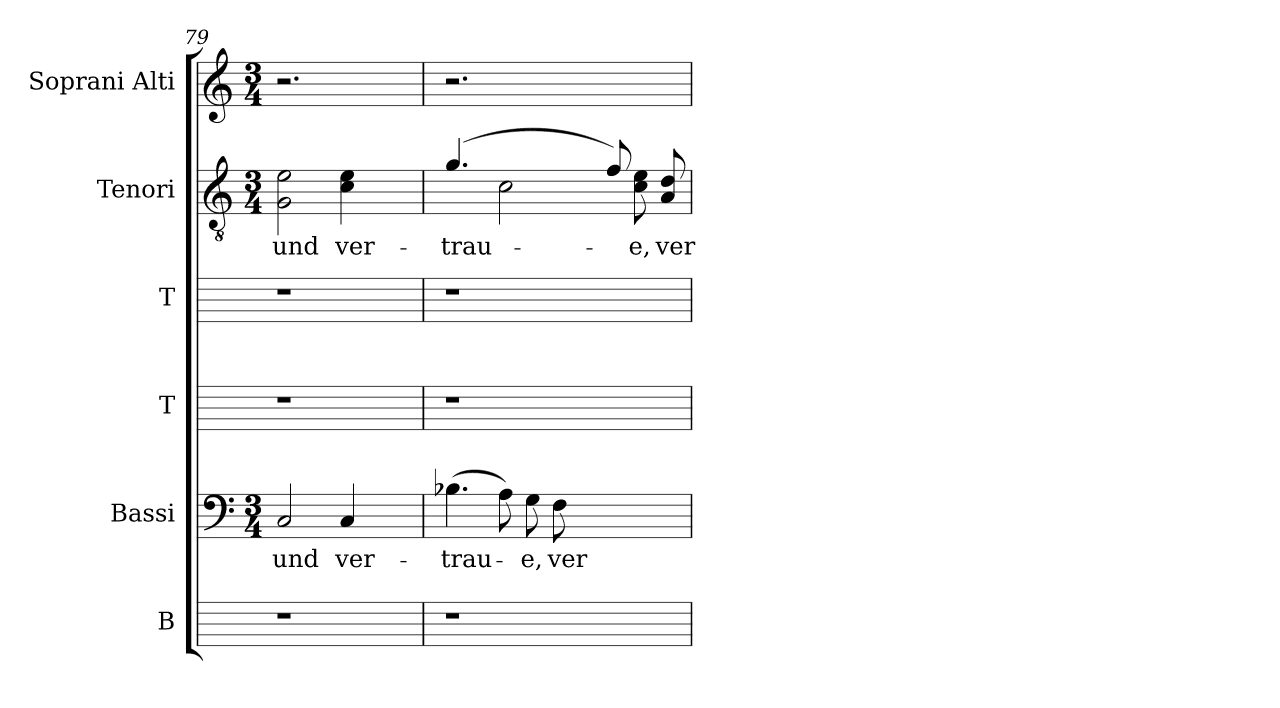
**kern	**kern	**text	**kern	**kern	**kern	**text	**kern
*part6	*part5	*part5	*part4	*part3	*part2	*part2	*part1
*staff6	*staff5	*staff5	*staff4	*staff3	*staff2	*staff2	*staff1
*I"B	*I"Bassi	*	*I"T	*I"T	*I"Tenori	*	*I"Soprani  Alti
*I'B	*I'B	*	*I'T	*I'T	*I'T	*	*I'S  A
*	*clefF4	*	*	*	*clefGv2	*	*clefG2
*	*k[]	*	*	*	*k[]	*	*k[]
*	*C:	*	*	*	*C:	*	*C:
*	*M3/4	*	*	*	*M3/4	*	*M3/4
=79	=79	=79	=79	=79	=79	=79	=79
!	!	!LO:LY:b:cj	!	!	!	!LO:LY:b:cj	!
1r	2C/	und	1r	1r	2e\ 2G\	und	2.r
!	!	!LO:LY:b:cj	!	!	!	!LO:LY:b:cj	!
.	4C/	ver-	.	.	4e\ 4c\	ver-	.
.	4ryy	.	.	.	4ryy	.	4ryy
=80	=80	=80	=80	=80	=80	=80	=80
!	!	!LO:LY:b:cj	!	!	!	!LO:LY:b:cj	!
1r	(>4.B-X\	-trau-	1r	1r	(>4.g/	-trau-	2.r
.	8A\)	.	.	.	2c\	.	.
!	!	!LO:LY:b:cj	!	!	!	!	!
.	8G\	-e,	.	.	.	.	.
!	!	!LO:LY:b:cj	!	!	!	!	!
.	8F\	ver-	.	.	.	.	.
.	2ryy	.	.	.	.	.	2ryy
.	.	.	.	.	8f/)	.	.
!	!	!	!	!	!	!LO:LY:b:cj	!
4ryy	.	.	4ryy	4ryy	8e\ 8c\	-e,	.
!	!	!	!	!	!	!LO:LY:b:cj	!
.	.	.	.	.	8d/ 8A/	ver-	.
=	=	=	=	=	=	=	=
*-	*-	*-	*-	*-	*-	*-	*-
